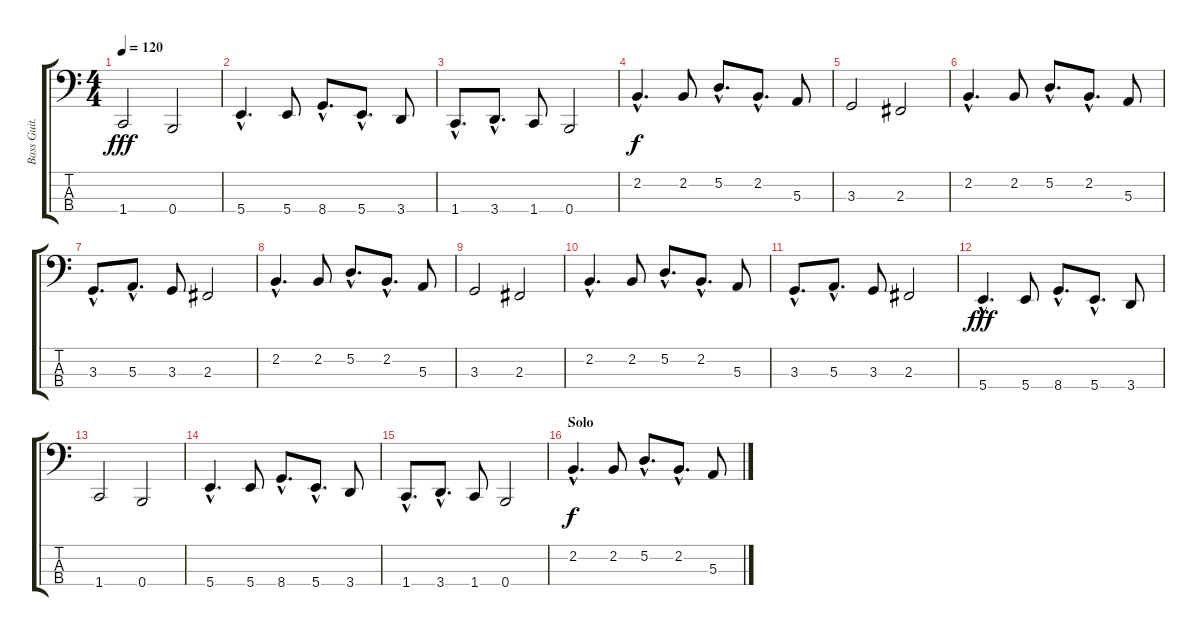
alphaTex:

\track ("Bass Guit." "Bass Guit.") {instrument electricbasspick}
\staff {score tabs}
\tuning (D2 A1 E1 B0) {hide}
\ts (4 4)
\tempo 120
\clef f4
\ks c
1.4.2{dy fff} 0.4.2 |
5.4{hac}.4{d} 5.4.8 8.4{hac}.8{d} 5.4{hac}.8{d} 3.4.8 |
1.4{hac}.8{d} 3.4{hac}.8{d} 1.4.8 0.4.2 |
2.2{hac}.4{d dy f} 2.2.8 5.2{hac}.8{d} 2.2{hac}.8{d} 5.3.8 |
3.3.2 2.3.2 |
2.2{hac}.4{d} 2.2.8 5.2{hac}.8{d} 2.2{hac}.8{d} 5.3.8 |
3.3{hac}.8{d} 5.3{hac}.8{d} 3.3.8 2.3.2 |
2.2{hac}.4{d} 2.2.8 5.2{hac}.8{d} 2.2{hac}.8{d} 5.3.8 |
3.3.2 2.3.2 |
2.2{hac}.4{d} 2.2.8 5.2{hac}.8{d} 2.2{hac}.8{d} 5.3.8 |
3.3{hac}.8{d} 5.3{hac}.8{d} 3.3.8 2.3.2 |
5.4{hac}.4{d dy fff} 5.4.8 8.4{hac}.8{d} 5.4{hac}.8{d} 3.4.8 |
1.4.2 0.4.2 |
5.4{hac}.4{d} 5.4.8 8.4{hac}.8{d} 5.4{hac}.8{d} 3.4.8 |
1.4{hac}.8{d} 3.4{hac}.8{d} 1.4.8 0.4.2 |
\section ("" "Solo")
2.2{hac}.4{d dy f} 2.2.8 5.2{hac}.8{d} 2.2{hac}.8{d} 5.3.8
